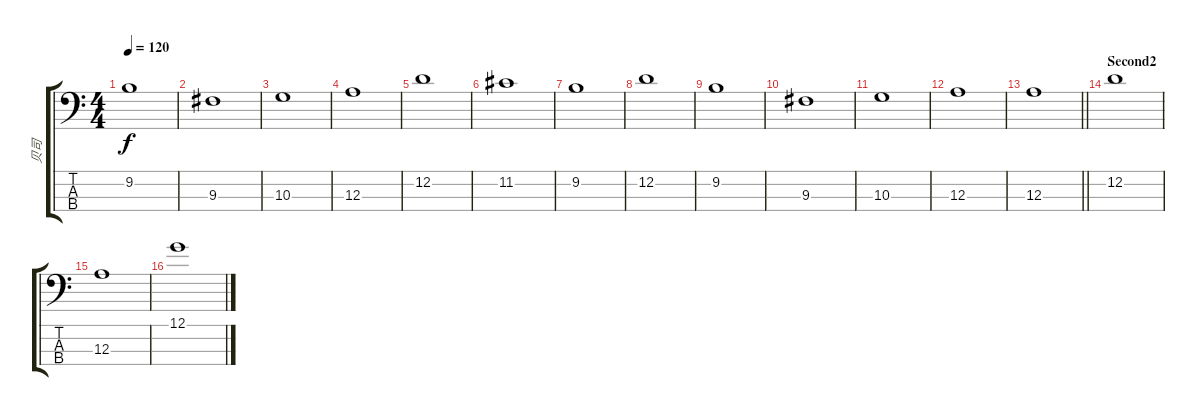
\track ("贝司" "贝司") {instrument electricbassfinger}
\staff {score tabs}
\tuning (G2 D2 A1 E1) {hide}
\ts (4 4)
\tempo 120
\clef f4
\ks c
9.2.1{dy f} |
9.3.1 |
10.3.1 |
12.3.1 |
12.2.1 |
11.2.1 |
9.2.1 |
12.2.1 |
9.2.1 |
9.3.1 |
10.3.1 |
12.3.1 |
\barLineRight lightlight
12.3.1 |
\section ("" "Second2")
12.2.1 |
12.3.1 |
12.1.1
